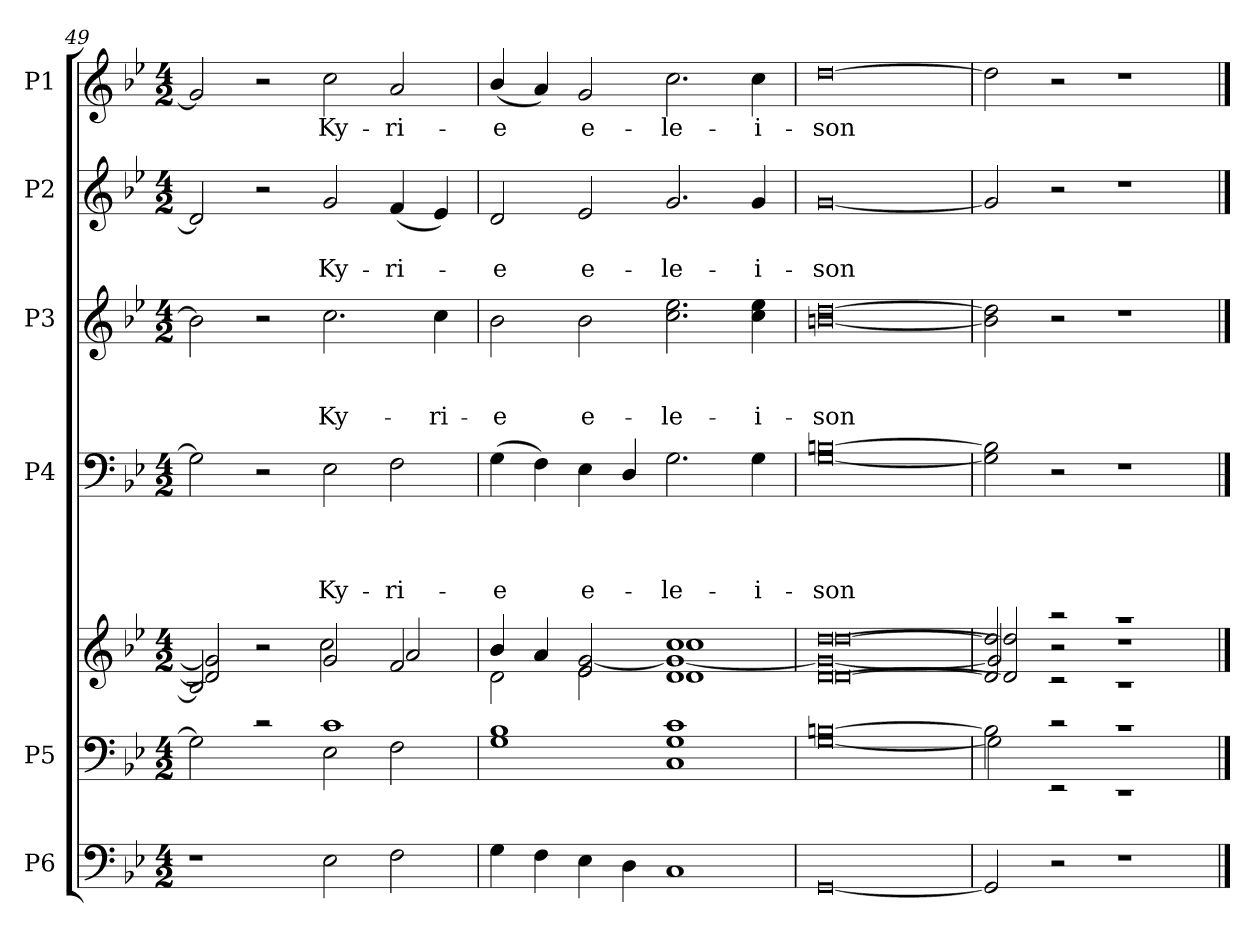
**kern	**kern	**kern	**kern	**text	**text	**text	**text	**kern	**text	**text	**text	**kern	**text	**text	**kern	**text
*part6	*part5	*part5	*part4	*part4	*part4	*part4	*part4	*part3	*part3	*part3	*part3	*part2	*part2	*part2	*part1	*part1
*staff7	*staff6	*staff5	*staff4	*staff4	*staff4	*staff4	*staff4	*staff3	*staff3	*staff3	*staff3	*staff2	*staff2	*staff2	*staff1	*staff1
*I"P6	*I"P5	*	*I"P4	*	*	*	*	*I"P3	*	*	*	*I"P2	*	*	*I"P1	*
!!LO:LB:g=z
*clefF4	*clefF4	*clefG2	*clefF4	*	*	*	*	*clefG2	*	*	*	*clefG2	*	*	*clefG2	*
*	*	*	*	*	*	*	*	*ITrd7c12	*	*	*	*	*	*	*	*
*k[b-e-]	*k[b-e-]	*k[b-e-]	*k[b-e-]	*	*	*	*	*k[b-e-]	*	*	*	*k[b-e-]	*	*	*k[b-e-]	*
*B-:	*B-:	*B-:	*B-:	*	*	*	*	*B-:	*	*	*	*B-:	*	*	*B-:	*
*M4/2	*M4/2	*M4/2	*M4/2	*	*	*	*	*M4/2	*	*	*	*M4/2	*	*	*M4/2	*
=49	=49	=49	=49	=49	=49	=49	=49	=49	=49	=49	=49	=49	=49	=49	=49	=49
*	*^	*^	*	*	*	*	*	*	*	*	*	*	*	*	*	*
*	*	*	*	*^	*	*	*	*	*	*	*	*	*	*	*	*	*	*
1r	2G\]	1ryy	2B/]	2d/] 2g/]	2ryy	2G\]	.	.	.	.	2B\]	.	.	.	2d/]	.	.	2g/]	.
.	2rc	.	2ryy	1.ryy	2r	2r	.	.	.	.	2r	.	.	.	2r	.	.	2r	.
!	!	!	!	!	!	!	!	!	!	!LO:LY:b	!	!	!	!LO:LY:b	!	!	!LO:LY:b	!	!LO:LY:b
2E-\	2E-\	1c	2g/	.	2cc\	2E-\	.	.	.	Ky-	2.c\	.	.	Ky-	2g/	.	Ky-	2cc\	Ky-
!	!	!	!	!	!	!	!	!	!	!LO:LY:b	!	!	!	!	!	!	!LO:LY:b	!	!LO:LY:b
2F\	2F\	.	2f/	.	2a/	2F\	.	.	.	-ri-	.	.	.	.	(<4f/	.	-ri-	2a/	-ri-
!	!	!	!	!	!	!	!	!	!	!	!	!	!	!LO:LY:b	!	!	!	!	!
.	.	.	.	.	.	.	.	.	.	.	4c\	.	.	-ri-	4e-/)	.	.	.	.
=50	=50	=50	=50	=50	=50	=50	=50	=50	=50	=50	=50	=50	=50	=50	=50	=50	=50	=50	=50
!	!	!	!	!	!	!	!	!	!	!LO:LY:b	!	!	!	!LO:LY:b	!	!	!LO:LY:b	!	!LO:LY:b
4G\	1G 1B-i	0ryy	4b-/	2d\	4b-i/	(>4G\	.	.	.	-e	2B-\	.	.	-e	2d/	.	-e	(<4b-/	-e
4F\	.	.	4a/	.	4a/	4F\)	.	.	.	.	.	.	.	.	.	.	.	4a/)	.
!	!	!	!	!	!	!	!	!	!	!LO:LY:b	!	!	!	!LO:LY:b	!	!	!LO:LY:b	!	!LO:LY:b
4E-\	.	.	2e-\	[>2g/	2e-/	4E-\	.	.	.	e-	2B-\	.	.	e-	2e-/	.	e-	2g/	e-
4D\	.	.	.	.	.	4D/	.	.	.	.	.	.	.	.	.	.	.	.	.
!	!	!	!	!	!	!	!	!	!	!LO:LY:b	!	!	!	!LO:LY:b	!	!	!LO:LY:b	!	!LO:LY:b
1C	1C 1G 1c	.	1d 1cc	1g_	1d 1cc	2.G\	.	.	.	-le-	2.c\ 2.e-\	.	.	-le-	2.g/	.	-le-	2.cc\	-le-
!	!	!	!	!	!	!	!	!	!	!LO:LY:b	!	!	!	!LO:LY:b	!	!	!LO:LY:b	!	!LO:LY:b
.	.	.	.	.	.	4G\	.	.	.	-i-	4c\ 4e-\	.	.	-i-	4g/	.	-i-	4cc\	-i-
=51	=51	=51	=51	=51	=51	=51	=51	=51	=51	=51	=51	=51	=51	=51	=51	=51	=51	=51	=51
!	!	!	!	!	!	!	!	!	!	!LO:LY:b	!	!	!	!LO:LY:b	!	!	!LO:LY:b	!	!LO:LY:b
[<0GG	[>0Bn	[<0G	[<0d [>0dd	0g_	[<0d [>0dd	[<0G [>0Bn	.	.	.	-son	[<0Bn [>0d	.	.	-son	[<0g	.	-son	[>0dd	-son
=52	=52	=52	=52	=52	=52	=52	=52	=52	=52	=52	=52	=52	=52	=52	=52	=52	=52	=52	=52
2GG/]	2B\]	2G\]	2d/] 2dd/]	2g/]	2d/] 2dd/]	2G\] 2B\]	.	.	.	.	2B\] 2d\]	.	.	.	2g/]	.	.	2dd\]	.
2r	2rc	2rEE	2raa	2rc	2r	2r	.	.	.	.	2r	.	.	.	2r	.	.	2r	.
1r	1rc	1rEE	1raa	1rc	1r	1r	.	.	.	.	1r	.	.	.	1r	.	.	1r	.
*	*v	*v	*	*	*	*	*	*	*	*	*	*	*	*	*	*	*	*	*
*	*	*v	*v	*v	*	*	*	*	*	*	*	*	*	*	*	*	*	*
==	==	==	==	==	==	==	==	==	==	==	==	==	==	==	==	==
*-	*-	*-	*-	*-	*-	*-	*-	*-	*-	*-	*-	*-	*-	*-	*-	*-
